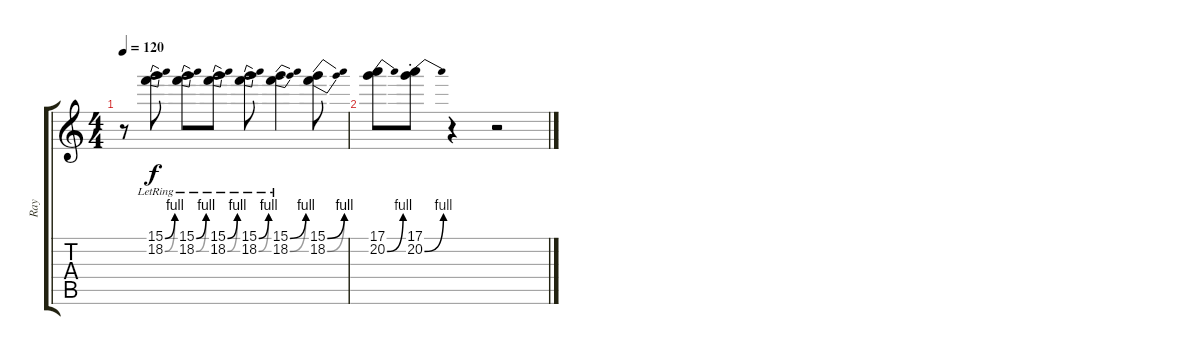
\track ("Ray" "Ray") {instrument distortionguitar}
\staff {score tabs}
\tuning (E4 B3 G3 D3 A2 E2) {hide}
\ts (4 4)
\tempo 120
\clef g2
\ks c
r.8{dy f} (15.1{be (bend 0 0 60 4) lr} 18.2{be (bend 0 0 60 4) lr}).8 (15.1{be (bend 0 0 60 4) lr} 18.2{be (bend 0 0 60 4) lr}).8 (15.1{be (bend 0 0 60 4) lr} 18.2{be (bend 0 0 60 4) lr}).8 (15.1{be (bend 0 0 60 4) lr} 18.2{be (bend 0 0 60 4) lr}).8 (15.1{be (bend 0 0 60 4) lr} 18.2{be (bend 0 0 60 4) lr}).4 (15.1{be (bend 0 0 60 4)} 18.2{be (bend 0 0 60 4)}).8 |
(17.1 20.2{be (bend 0 0 60 4)}).8 (17.1{st} 20.2{be (bend 0 0 60 4) st}).8 r.4 r.2
